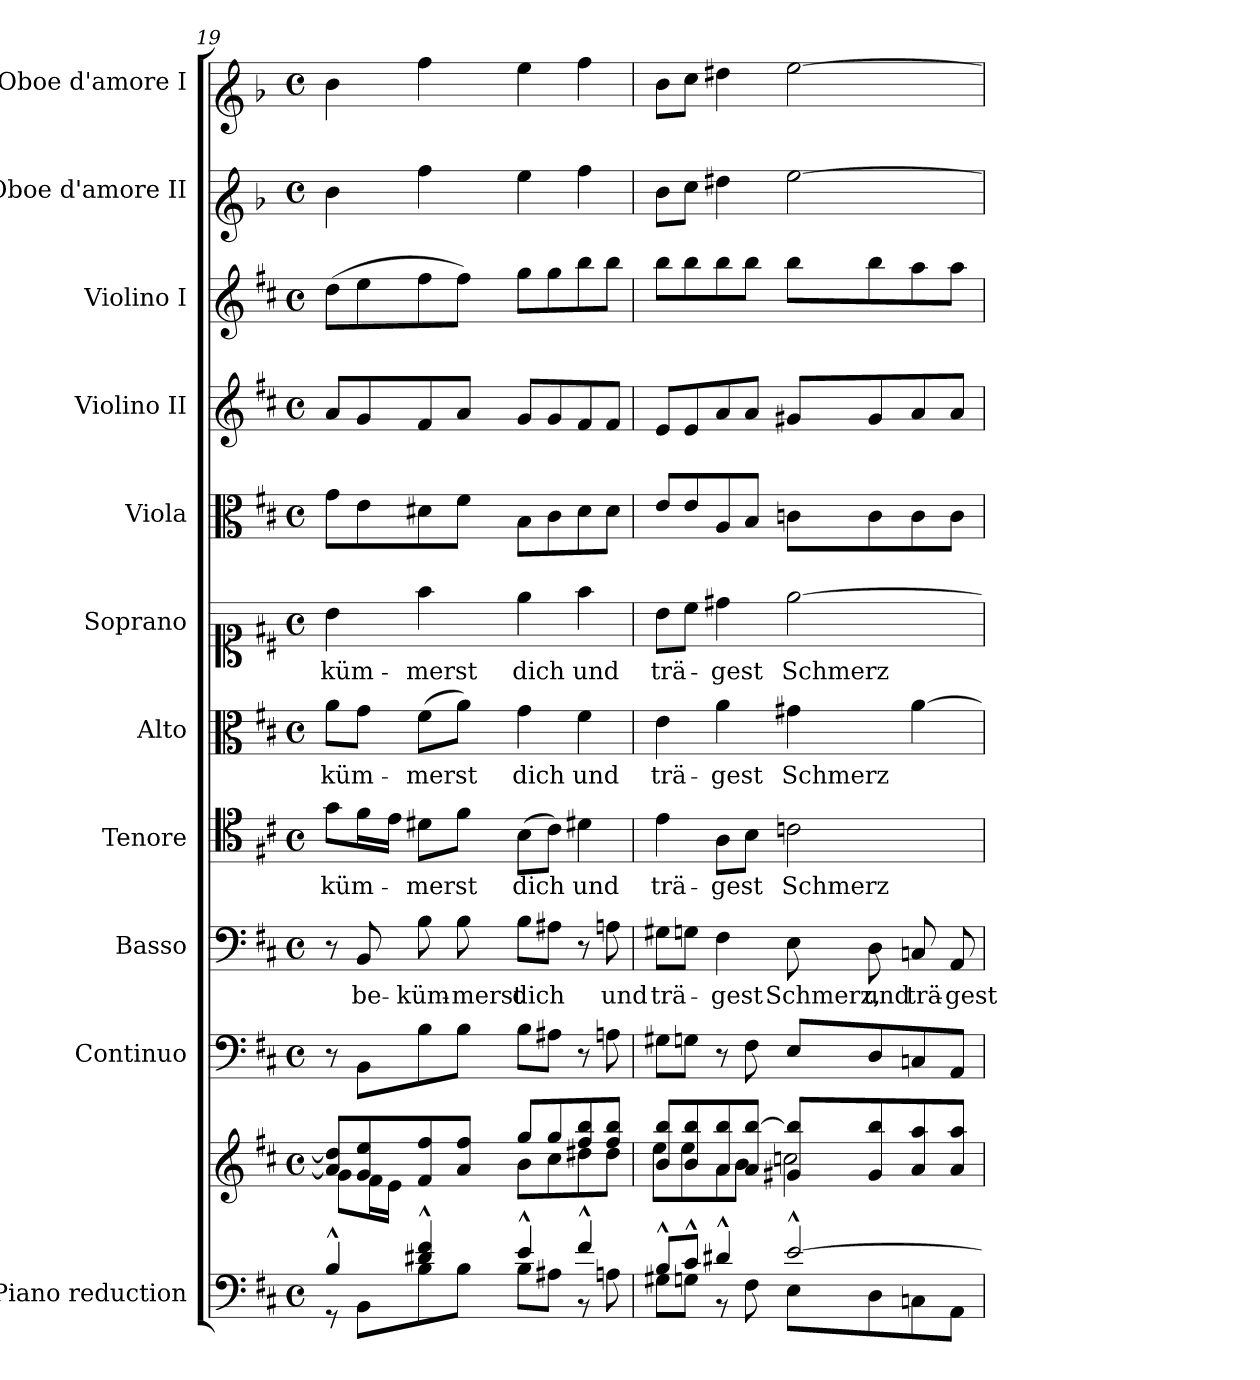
**kern	**kern	**kern	**kern	**text	**kern	**text	**kern	**text	**kern	**text	**kern	**kern	**kern	**kern	**kern
*part11	*part11	*part10	*part9	*part9	*part8	*part8	*part7	*part7	*part6	*part6	*part5	*part4	*part3	*part2	*part1
*staff12	*staff11	*staff10	*staff9	*staff9	*staff8	*staff8	*staff7	*staff7	*staff6	*staff6	*staff5	*staff4	*staff3	*staff2	*staff1
*I"Piano reduction	*	*I"Continuo	*I"Basso	*	*I"Tenore	*	*I"Alto	*	*I"Soprano	*	*I"Viola	*I"Violino II	*I"Violino I	*I"Oboe d'amore II	*I"Oboe d'amore I
*I'Pno	*	*	*	*	*	*	*	*	*	*	*I'Vla	*I'Vln	*I'Vln	*I'Ob	*I'Ob
*clefF4	*clefG2	*clefF4	*clefF4	*	*clefC4	*	*clefC3	*	*clefC1	*	*clefC3	*clefG2	*clefG2	*clefG1	*clefG1
*	*	*	*	*	*	*	*	*	*	*	*	*	*	*ITrd2c3	*ITrd2c3
*k[f#c#]	*k[f#c#]	*k[f#c#]	*k[f#c#]	*	*k[f#c#]	*	*k[f#c#]	*	*k[f#c#]	*	*k[f#c#]	*k[f#c#]	*k[f#c#]	*k[f#c#]	*k[f#c#]
*M4/4	*M4/4	*M4/4	*M4/4	*	*M4/4	*	*M4/4	*	*M4/4	*	*M4/4	*M4/4	*M4/4	*M4/4	*M4/4
*met(c)	*met(c)	*met(c)	*met(c)	*	*met(c)	*	*met(c)	*	*met(c)	*	*met(c)	*met(c)	*met(c)	*met(c)	*met(c)
=19	=19	=19	=19	=19	=19	=19	=19	=19	=19	=19	=19	=19	=19	=19	=19
*^	*^	*	*	*	*	*	*	*	*	*	*	*	*	*	*
!	!	!	!	!	!	!	!	!LO:LY:b	!	!LO:LY:b	!	!LO:LY:b	!	!	!	!	!
4B^^/	8r	8a/] 8dd/]L	8g\L	8r	8r	.	8g\L	-küm-	8a\L	-küm-	4b\	-küm-	8g\L	8a/L	(8dd\L	4b\	4b\
!	!	!	!	!	!	!LO:LY:b	!	!	!	!	!	!	!	!	!	!	!
.	8BB\L	8g/ 8ee/	16f#\L	8BB\L	8BB/	be-	16f#\L	.	8g\J	.	.	.	8e\	8g/	8ee\	.	.
.	.	.	16e\JJ	.	.	.	16e\JJ	.	.	.	.	.	.	.	.	.	.
!	!	!	!	!	!	!LO:LY:b	!	!LO:LY:b	!	!LO:LY:b	!	!LO:LY:b	!	!	!	!	!
4d#X/^^ 4f#/^^	8B\	8f#/ 8ff#/	4ryy	8B\	8B\	-küm-	8d#X\L	-merst	(8f#\L	-merst	4ff#\	-merst	8d#X\	8f#/	8ff#\	4ff#\	4ff#\
!	!	!	!	!	!	!LO:LY:b	!	!	!	!	!	!	!	!	!	!	!
.	8B\J	8a/ 8ff#/J	.	8B\J	8B\	-merst	8f#\J	.	8a\J)	.	.	.	8f#\J	8a/J	8ff#\J)	.	.
!	!	!	!	!	!	!LO:LY:b	!	!LO:LY:b	!	!LO:LY:b	!	!LO:LY:b	!	!	!	!	!
4e^^/	8B\L	8gg/L	8b\L	8B\L	8B\L	dich	(8B\L	dich	4g\	dich	4ee\	dich	8B\L	8g/L	8gg\L	4ee\	4ee\
.	8A#X\J	8gg/	8cc#\	8A#X\J	8A#X\J	.	8c#\J)	.	.	.	.	.	8c#\	8g/	8gg\	.	.
!	!	!	!	!	!	!	!	!LO:LY:b	!	!LO:LY:b	!	!LO:LY:b	!	!	!	!	!
4f#^^/	8r	8ff#/ 8bb/	8dd#X\	8r	8r	.	4d#X\	und	4f#\	und	4ff#\	und	8d#\	8f#/	8bb\	4ff#\	4ff#\
!	!	!	!	!	!	!LO:LY:b	!	!	!	!	!	!	!	!	!	!	!
.	8An\	8ff#/ 8bb/J	8dd#\J	8An\	8An\	und	.	.	.	.	.	.	8d#\J	8f#/J	8bb\J	.	.
=20	=20	=20	=20	=20	=20	=20	=20	=20	=20	=20	=20	=20	=20	=20	=20	=20	=20
!	!	!	!	!	!	!LO:LY:b	!	!LO:LY:b	!	!LO:LY:b	!	!LO:LY:b	!	!	!	!	!
8B^^/L	8G#X\L	8b/ 8bb/L	8ee\L	8G#X\L	8G#X\L	trä-	4e\	trä-	4e\	trä-	8b\L	trä-	8e/L	8e/L	8bb\L	8b\L	8b\L
8c#^^/J	8Gn\J	8b/ 8bb/	8ee\	8Gn\J	8Gn\J	.	.	.	.	.	8cc#\J	.	8e/	8e/	8bb\	8cc#\J	8cc#\J
!	!	!	!	!	!	!LO:LY:b	!	!LO:LY:b	!	!LO:LY:b	!	!LO:LY:b	!	!	!	!	!
4d#X^^/	8r	8a/ 8bb/	8a\	8r	4F#\	-gest	8A\L	-gest	4a\	-gest	4dd#X\	-gest	8A/	8a/	8bb\	4dd#X\	4dd#X\
.	8F#\	8a/ [8bb/J	8b\J	8F#\	.	.	8B\J	.	.	.	.	.	8B/J	8a/J	8bb\J	.	.
!	!	!	!	!	!	!LO:LY:b	!	!LO:LY:b	!	!LO:LY:b	!	!LO:LY:b	!	!	!	!	!
[2e^^/	8E\L	8g#X/ 8bb/]L	2ccn\	8E/L	8E\	Schmerz,	2cn\	Schmerz	4g#X\	Schmerz	[2ee\	Schmerz	8cn\L	8g#X/L	8bb\L	[2ee\	[2ee\
!	!	!	!	!	!	!LO:LY:b	!	!	!	!	!	!	!	!	!	!	!
.	8D\	8g#/ 8bb/	.	8D/	8D\	und	.	.	.	.	.	.	8c\	8g#/	8bb\	.	.
!	!	!	!	!	!	!LO:LY:b	!	!	!	!	!	!	!	!	!	!	!
.	8Cn\	8a/ 8aa/	.	8Cn/	8Cn/	trä-	.	.	[4a\	.	.	.	8c\	8a/	8aa\	.	.
!	!	!	!	!	!	!LO:LY:b	!	!	!	!	!	!	!	!	!	!	!
.	8AA\J	8a/ 8aa/J	.	8AA/J	8AA/	-gest	.	.	.	.	.	.	8c\J	8a/J	8aa\J	.	.
*v	*v	*	*	*	*	*	*	*	*	*	*	*	*	*	*	*	*
*	*v	*v	*	*	*	*	*	*	*	*	*	*	*	*	*	*
=	=	=	=	=	=	=	=	=	=	=	=	=	=	=	=
*-	*-	*-	*-	*-	*-	*-	*-	*-	*-	*-	*-	*-	*-	*-	*-
